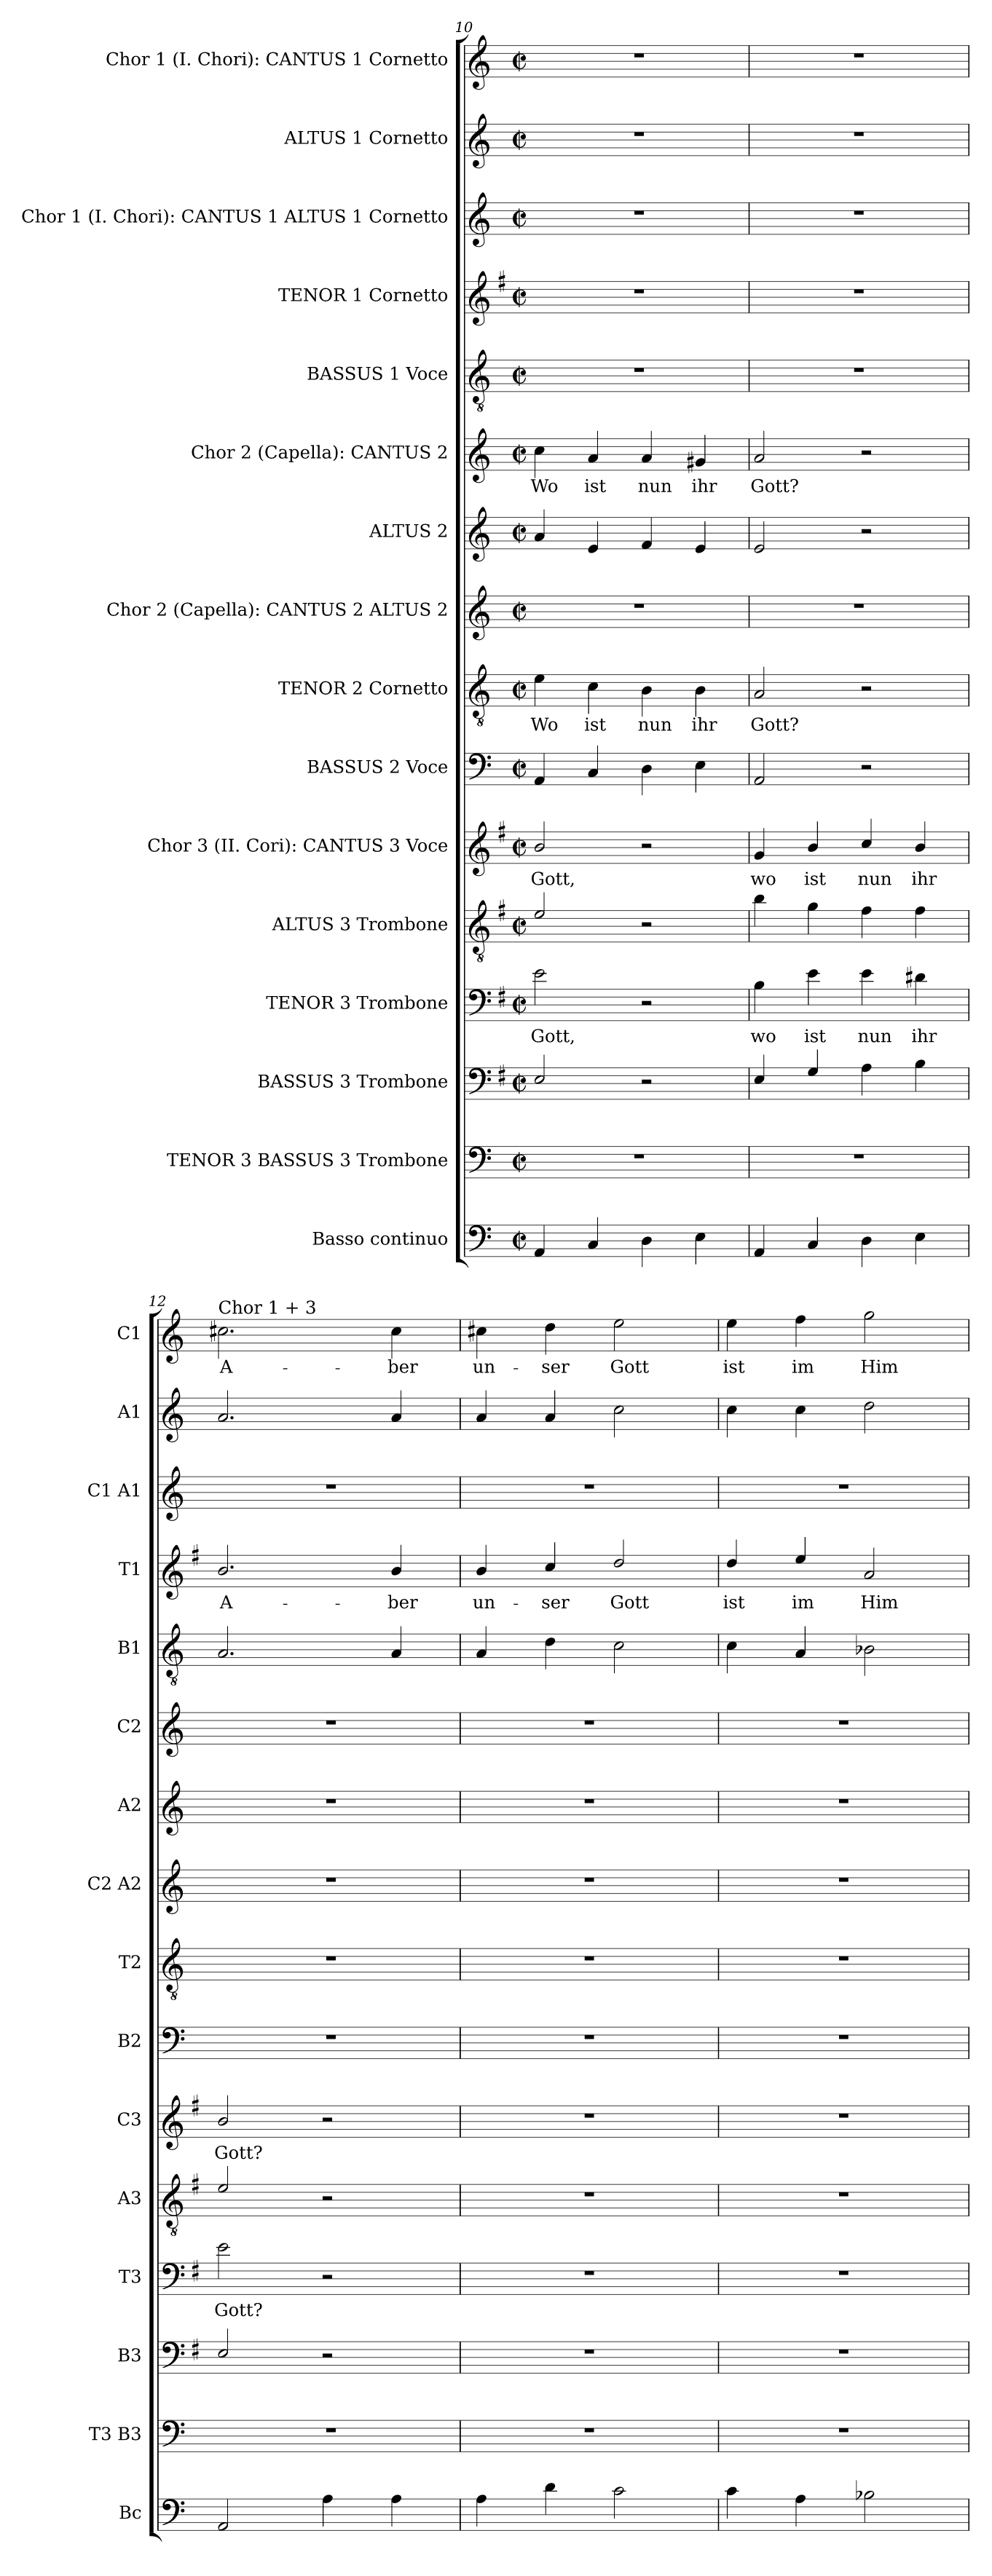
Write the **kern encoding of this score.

**kern	**kern	**kern	**kern	**text	**kern	**kern	**text	**kern	**kern	**text	**kern	**kern	**kern	**text	**kern	**kern	**text	**kern	**kern	**kern	**text
*part16	*part15	*part14	*part13	*part13	*part12	*part11	*part11	*part10	*part9	*part9	*part8	*part7	*part6	*part6	*part5	*part4	*part4	*part3	*part2	*part1	*part1
*staff16	*staff15	*staff14	*staff13	*staff13	*staff12	*staff11	*staff11	*staff10	*staff9	*staff9	*staff8	*staff7	*staff6	*staff6	*staff5	*staff4	*staff4	*staff3	*staff2	*staff1	*staff1
*I"Basso continuo	*I"TENOR 3 BASSUS 3 Trombone	*I"BASSUS 3 Trombone	*I"TENOR 3 Trombone	*	*I"ALTUS 3 Trombone	*I"Chor 3 (II. Cori): CANTUS 3 Voce	*	*I"BASSUS 2 Voce	*I"TENOR 2 Cornetto	*	*I"Chor 2 (Capella): CANTUS 2 ALTUS 2	*I"ALTUS 2	*I"Chor 2 (Capella): CANTUS 2	*	*I"BASSUS 1 Voce	*I"TENOR 1 Cornetto	*	*I"Chor 1 (I. Chori): CANTUS 1 ALTUS 1 Cornetto	*I"ALTUS 1 Cornetto	*I"Chor 1 (I. Chori): CANTUS 1 Cornetto	*
*I'Bc	*I'T3 B3	*I'B3	*I'T3	*	*I'A3	*I'C3	*	*I'B2	*I'T2	*	*I'C2 A2	*I'A2	*I'C2	*	*I'B1	*I'T1	*	*I'C1 A1	*I'A1	*I'C1	*
*clefF4	*clefF4	*clefF4	*clefF4	*	*clefGv2	*clefG2	*	*clefF4	*clefGv2	*	*clefG2	*clefG2	*clefG2	*	*clefGv2	*clefG2	*	*clefG2	*clefG2	*clefG2	*
*	*	*ITrd4c7	*ITrd4c7	*	*ITrd4c7	*ITrd4c7	*	*	*	*	*	*	*	*	*	*ITrd4c7	*	*	*	*	*
*k[]	*k[]	*k[]	*k[]	*	*k[]	*k[]	*	*k[]	*k[]	*	*k[]	*k[]	*k[]	*	*k[]	*k[]	*	*k[]	*k[]	*k[]	*
*M2/2	*M2/2	*M2/2	*M2/2	*	*M2/2	*M2/2	*	*M2/2	*M2/2	*	*M2/2	*M2/2	*M2/2	*	*M2/2	*M2/2	*	*M2/2	*M2/2	*M2/2	*
*met(c|)	*met(c|)	*met(c|)	*met(c|)	*	*met(c|)	*met(c|)	*	*met(c|)	*met(c|)	*	*met(c|)	*met(c|)	*met(c|)	*	*met(c|)	*met(c|)	*	*met(c|)	*met(c|)	*met(c|)	*
=10	=10	=10	=10	=10	=10	=10	=10	=10	=10	=10	=10	=10	=10	=10	=10	=10	=10	=10	=10	=10	=10
4AA/	1r	2AA/	2A\	Gott,	2A/	2e/	Gott,	4AA/	4e\	Wo	1r	4a/	4cc\	Wo	1r	1r	.	1r	1r	1r	.
4C/	.	.	.	.	.	.	.	4C/	4c\	ist	.	4e/	4a/	ist	.	.	.	.	.	.	.
4D\	.	2r	2r	.	2r	2r	.	4D\	4B\	nun	.	4f/	4a/	nun	.	.	.	.	.	.	.
4E\	.	.	.	.	.	.	.	4E\	4B\	ihr	.	4e/	4g#X/	ihr	.	.	.	.	.	.	.
=11	=11	=11	=11	=11	=11	=11	=11	=11	=11	=11	=11	=11	=11	=11	=11	=11	=11	=11	=11	=11	=11
4AA/	1r	4AA/	4E\	wo	4e\	4c/	wo	2AA/	2A/	Gott?	1r	2e/	2a/	Gott?	1r	1r	.	1r	1r	1r	.
4C/	.	4C/	4A\	ist	4c\	4e/	ist	.	.	.	.	.	.	.	.	.	.	.	.	.	.
4D\	.	4D\	4A\	nun	4B\	4f/	nun	2r	2r	.	.	2r	2r	.	.	.	.	.	.	.	.
4E\	.	4E\	4G#X\	ihr	4B\	4e/	ihr	.	.	.	.	.	.	.	.	.	.	.	.	.	.
!!LO:PB:g=z
=12	=12	=12	=12	=12	=12	=12	=12	=12	=12	=12	=12	=12	=12	=12	=12	=12	=12	=12	=12	=12	=12
!	!	!	!	!	!	!	!	!	!	!	!	!	!	!	!	!	!	!	!	!LO:TX:a:t=Chor 1 + 3	!
2AA/	1r	2AA/	2A\	Gott?	2A/	2e/	Gott?	1r	1r	.	1r	1r	1r	.	2.A/	2.e/	A-	1r	2.a/	2.cc#X\	A-
4A\	.	2r	2r	.	2r	2r	.	.	.	.	.	.	.	.	.	.	.	.	.	.	.
4A\	.	.	.	.	.	.	.	.	.	.	.	.	.	.	4A/	4e/	ber	.	4a/	4cc#\	ber
=13	=13	=13	=13	=13	=13	=13	=13	=13	=13	=13	=13	=13	=13	=13	=13	=13	=13	=13	=13	=13	=13
4A\	1r	1r	1r	.	1r	1r	.	1r	1r	.	1r	1r	1r	.	4A/	4e/	un-	1r	4a/	4cc#X\	un-
4d\	.	.	.	.	.	.	.	.	.	.	.	.	.	.	4d\	4f/	ser	.	4a/	4dd\	ser
2c\	.	.	.	.	.	.	.	.	.	.	.	.	.	.	2c\	2g/	Gott	.	2cc\	2ee\	Gott
=14	=14	=14	=14	=14	=14	=14	=14	=14	=14	=14	=14	=14	=14	=14	=14	=14	=14	=14	=14	=14	=14
4c\	1r	1r	1r	.	1r	1r	.	1r	1r	.	1r	1r	1r	.	4c\	4g/	ist	1r	4cc\	4ee\	ist
4A\	.	.	.	.	.	.	.	.	.	.	.	.	.	.	4A/	4a/	im	.	4cc\	4ff\	im
2B-X\	.	.	.	.	.	.	.	.	.	.	.	.	.	.	2B-X\	2d/	Him-	.	2dd\	2gg\	Him-
=	=	=	=	=	=	=	=	=	=	=	=	=	=	=	=	=	=	=	=	=	=
*-	*-	*-	*-	*-	*-	*-	*-	*-	*-	*-	*-	*-	*-	*-	*-	*-	*-	*-	*-	*-	*-
